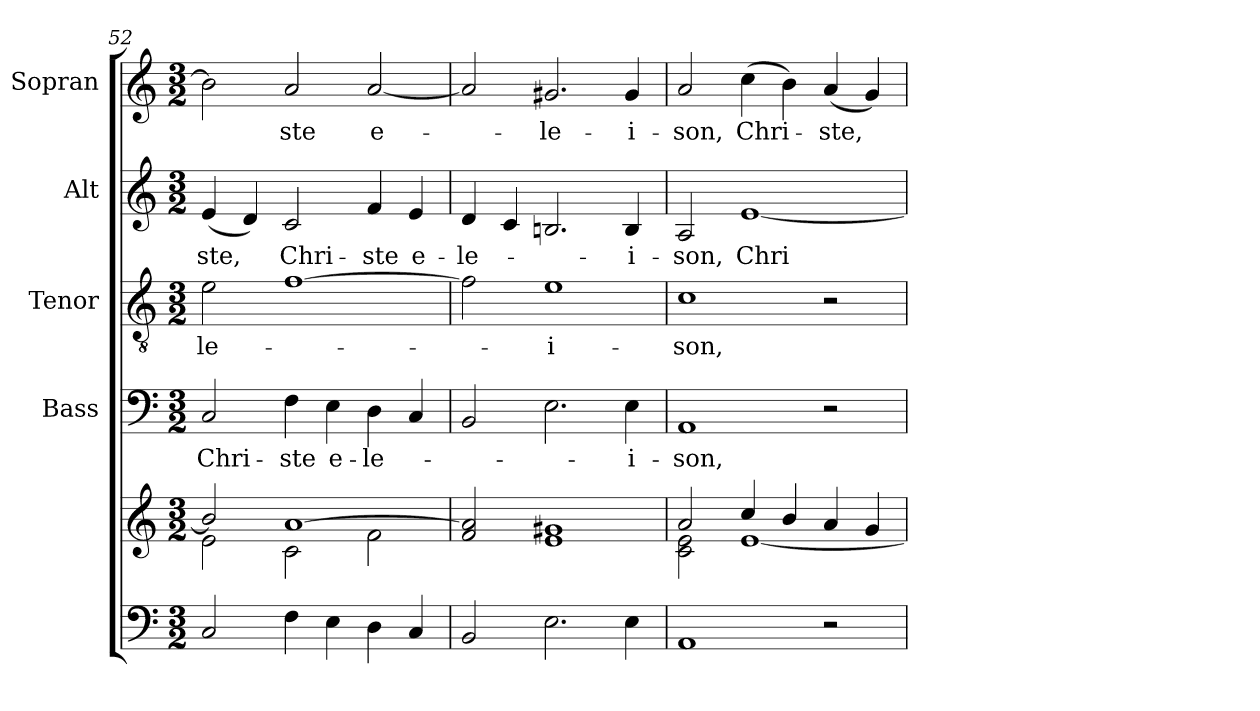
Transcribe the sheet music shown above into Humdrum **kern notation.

**kern	**kern	**kern	**text	**kern	**text	**kern	**text	**kern	**text
*part5	*part5	*part4	*part4	*part3	*part3	*part2	*part2	*part1	*part1
*staff6	*staff5	*staff4	*staff4	*staff3	*staff3	*staff2	*staff2	*staff1	*staff1
*	*	*I"Bass	*	*I"Tenor	*	*I"Alt	*	*I"Sopran	*
*	*	*I'B.	*	*I'T.	*	*I'A.	*	*I'S.	*
!!LO:LB:g=z
*clefF4	*clefG2	*clefF4	*	*clefGv2	*	*clefG2	*	*clefG2	*
*k[]	*k[]	*k[]	*	*k[]	*	*k[]	*	*k[]	*
*C:	*C:	*C:	*	*C:	*	*C:	*	*C:	*
*M3/2	*M3/2	*M3/2	*	*M3/2	*	*M3/2	*	*M3/2	*
=52	=52	=52	=52	=52	=52	=52	=52	=52	=52
*	*^	*	*	*	*	*	*	*	*
!	!	!	!	!LO:LY:b	!	!LO:LY:b	!	!LO:LY:b	!	!
2C/	2b/]	2e\	2C/	Chri-	2e\	-le-	(<4e/	-ste,	2b\]	.
.	.	.	.	.	.	.	4d/)	.	.	.
!	!	!	!	!LO:LY:b	!	!	!	!LO:LY:b	!	!LO:LY:b
4F\	[>1a	2c\	4F\	-ste	[1f	.	2c/	Chri-	2a/	-ste
!	!	!	!	!LO:LY:b	!	!	!	!	!	!
4E\	.	.	4E\	e-	.	.	.	.	.	.
!	!	!	!	!LO:LY:b	!	!	!	!LO:LY:b	!	!LO:LY:b
4D\	.	2f\	4D\	-le-	.	.	4f/	-ste	[2a/	e-
!	!	!	!	!	!	!	!	!LO:LY:b	!	!
4C/	.	.	4C/	.	.	.	4e/	e-	.	.
*	*v	*v	*	*	*	*	*	*	*	*
=53	=53	=53	=53	=53	=53	=53	=53	=53	=53
!	!	!	!	!	!	!	!LO:LY:b	!	!
2BB/	2f/ 2a/]	2BB/	.	2f\]	.	4d/	-le-	2a/]	.
.	.	.	.	.	.	4c/	.	.	.
!	!	!	!	!	!LO:LY:b	!	!	!	!LO:LY:b
2.E\	1e 1g#X	2.E\	.	1e	-i-	2.Bn/	.	2.g#X/	-le-
!	!	!	!LO:LY:b	!	!	!	!LO:LY:b	!	!LO:LY:b
4E\	.	4E\	-i-	.	.	4B/	-i-	4g#/	-i-
=54	=54	=54	=54	=54	=54	=54	=54	=54	=54
*	*^	*	*	*	*	*	*	*	*
!	!	!	!	!LO:LY:b	!	!LO:LY:b	!	!LO:LY:b	!	!LO:LY:b
1AA	2a/	2c\ 2e\	1AA	-son,	1c	-son,	2A/	-son,	2a/	-son,
!	!	!	!	!	!	!	!	!LO:LY:b	!	!LO:LY:b
.	4cc/	[<1e	.	.	.	.	[1e	Chri-	(>4cc\	Chri-
.	4b/	.	.	.	.	.	.	.	4b\)	.
!	!	!	!	!	!	!	!	!	!	!LO:LY:b
2r	4a/	.	2r	.	2r	.	.	.	(<4a/	-ste,
.	4g/	.	.	.	.	.	.	.	4g/)	.
*	*v	*v	*	*	*	*	*	*	*	*
=	=	=	=	=	=	=	=	=	=
*-	*-	*-	*-	*-	*-	*-	*-	*-	*-
